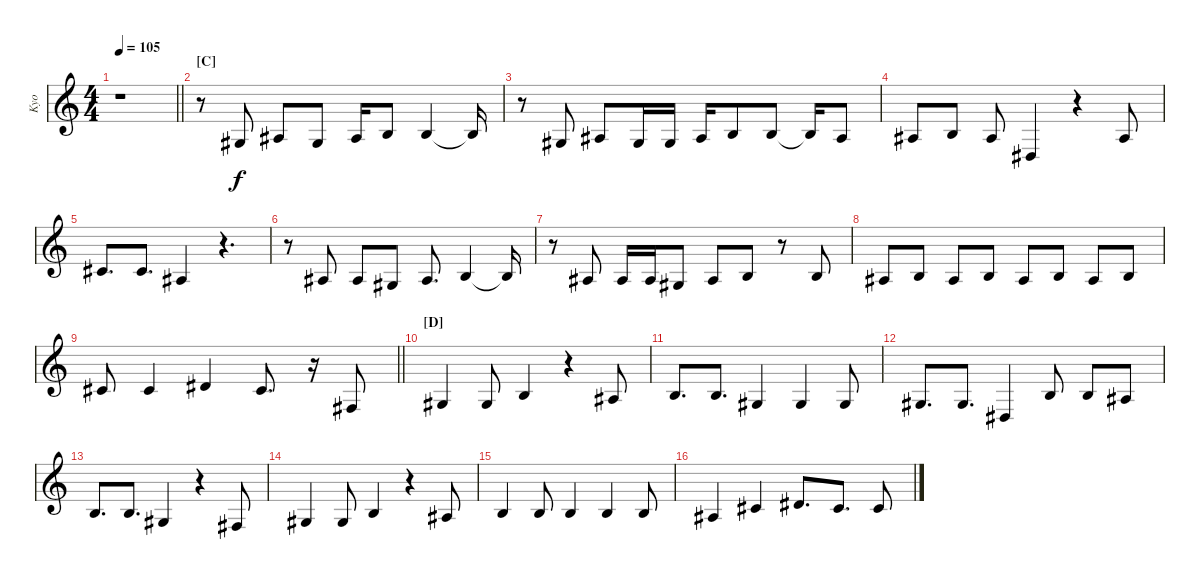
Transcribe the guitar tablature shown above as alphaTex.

\track ("Kyo" "Kyo") {instrument flute}
\staff {score}
\tuning (E4 B3 G3 D3 A2 E2) {hide}
\ts (4 4)
\tempo 105
\clef g2
\barLineRight lightlight
\ks c
r.1{dy f} |
\section ("" "[C]")
r.8 6.4.8 8.4.8 6.4.8 8.4.16 9.4.8 9.4.4 9.4{t}.16 |
r.8 6.4.8 8.4.8 6.4.16 6.4.16 8.4.16 9.4.8 9.4.8 9.4{t}.16 8.4.8 |
8.4.8 9.4.8 8.4.8 6.5.4 r.4 8.4.8 |
11.4.8{d} 11.4.8{d} 8.4.4 r.4{d} |
r.8 8.4.8 8.4.8 6.4.8 8.4.8{d} 9.4.4 9.4{t}.16 |
r.8 8.4.8 8.4.16 8.4.16 6.4.8 8.4.8 9.4.8 r.8 9.4.8 |
8.4.8 9.4.8 8.4.8 9.4.8 8.4.8 9.4.8 8.4.8 9.4.8 |
\barLineRight lightlight
6.3.8 6.3.4 8.3.4 6.3.8{d} r.16 4.4.8 |
\section ("" "[D]")
6.4.4 6.4.8 9.4.4 r.4 8.4.8 |
9.4.8{d} 9.4.8{d} 6.4.4 6.4.4 6.4.8 |
6.4.8{d} 6.4.8{d} 6.5.4 9.4.8 9.4.8 8.4.8 |
9.4.8{d} 9.4.8{d} 6.4.4 r.4 4.4.8 |
6.4.4 6.4.8 9.4.4 r.4 8.4.8 |
9.4.4 9.4.8 9.4.4 9.4.4 9.4.8 |
8.4.4 6.3.4 8.3.8{d} 6.3.8{d} 6.3.8
